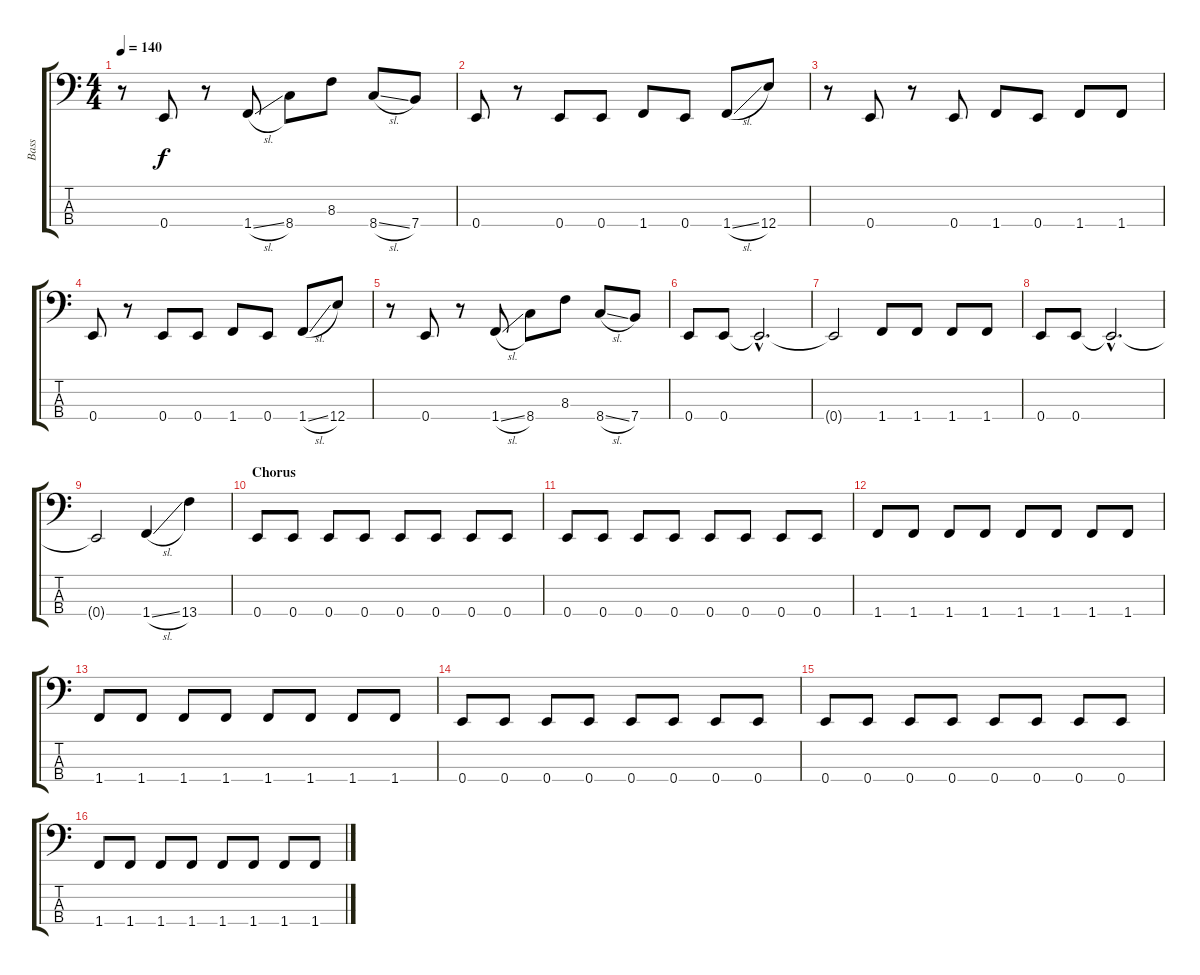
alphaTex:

\track ("Bass" "Bass") {instrument electricbassfinger}
\staff {score tabs}
\tuning (G2 D2 A1 E1) {hide}
\ts (4 4)
\tempo 140
\clef f4
\ks c
r.8{dy f} 0.4.8 r.8 1.4{sl}.8 8.4.8 8.3.8 8.4{sl}.8 7.4.8 |
0.4.8 r.8 0.4.8 0.4.8 1.4.8 0.4.8 1.4{sl}.8 12.4.8 |
r.8 0.4.8 r.8 0.4.8 1.4.8 0.4.8 1.4.8 1.4.8 |
0.4.8 r.8 0.4.8 0.4.8 1.4.8 0.4.8 1.4{sl}.8 12.4.8 |
r.8 0.4.8 r.8 1.4{sl}.8 8.4.8 8.3.8 8.4{sl}.8 7.4.8 |
0.4.8 0.4.8 0.4{hac t}.2{d} |
0.4{t}.2 1.4.8 1.4.8 1.4.8 1.4.8 |
0.4.8 0.4.8 0.4{hac t}.2{d} |
0.4{t}.2 1.4{sl}.4 13.4.4 |
\section ("" "Chorus")
0.4.8 0.4.8 0.4.8 0.4.8 0.4.8 0.4.8 0.4.8 0.4.8 |
0.4.8 0.4.8 0.4.8 0.4.8 0.4.8 0.4.8 0.4.8 0.4.8 |
1.4.8 1.4.8 1.4.8 1.4.8 1.4.8 1.4.8 1.4.8 1.4.8 |
1.4.8 1.4.8 1.4.8 1.4.8 1.4.8 1.4.8 1.4.8 1.4.8 |
0.4.8 0.4.8 0.4.8 0.4.8 0.4.8 0.4.8 0.4.8 0.4.8 |
0.4.8 0.4.8 0.4.8 0.4.8 0.4.8 0.4.8 0.4.8 0.4.8 |
1.4.8 1.4.8 1.4.8 1.4.8 1.4.8 1.4.8 1.4.8 1.4.8
